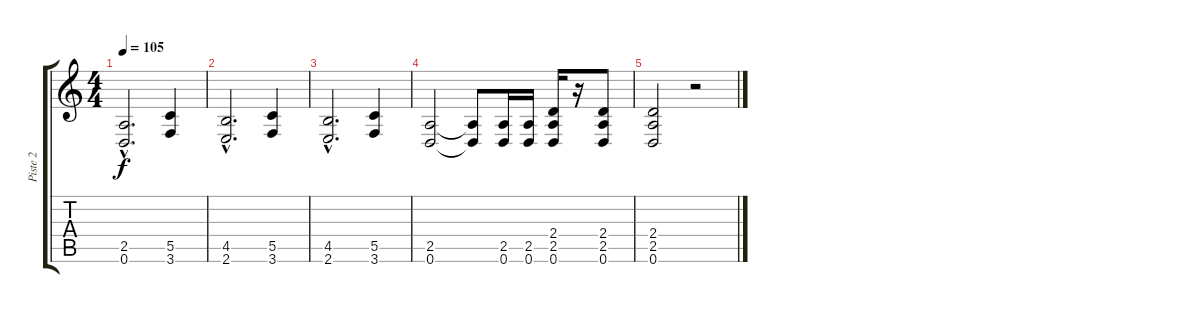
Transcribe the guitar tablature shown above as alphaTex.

\track ("Piste 2" "Piste 2") {instrument distortionguitar}
\staff {score tabs}
\tuning (D4 A3 F3 C3 G2 D2) {hide}
\ts (4 4)
\tempo 105
\clef g2
\ks c
(2.5{hac} 0.6{hac}).2{d dy f} (5.5 3.6).4 |
(4.5{hac} 2.6{hac}).2{d} (5.5 3.6).4 |
(4.5{hac} 2.6{hac}).2{d} (5.5 3.6).4 |
(2.5 0.6).2 (2.5{t} 0.6{t}).8 (2.5 0.6).16 (2.5 0.6).16 (2.4 2.5 0.6).16 r.16 (2.4 2.5 0.6).8 |
(2.4 2.5 0.6).2 r.2
